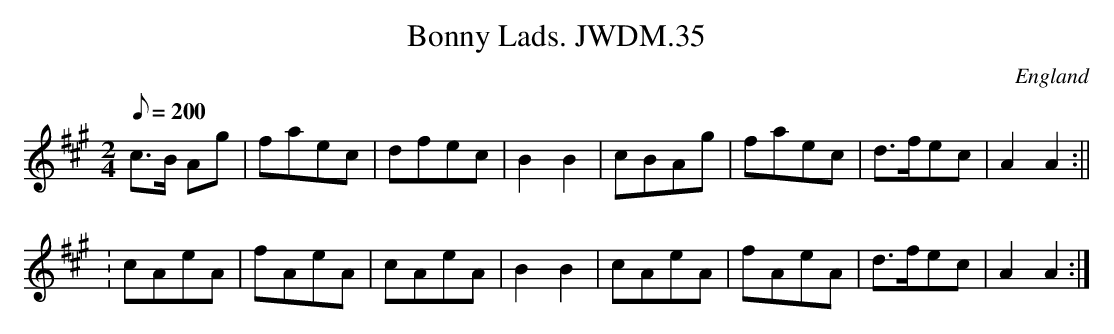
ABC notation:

X:1
T:Bonny Lads. JWDM.35
M:2/4
L:1/8
Q:200
O:England
K:A
c>B Ag|faec|dfec|B2B2|cBAg|faec|d>fec|A2A2:||!
:cAeA|fAeA|cAeA|B2B2|cAeA|fAeA|d>fec|A2A2:|]
